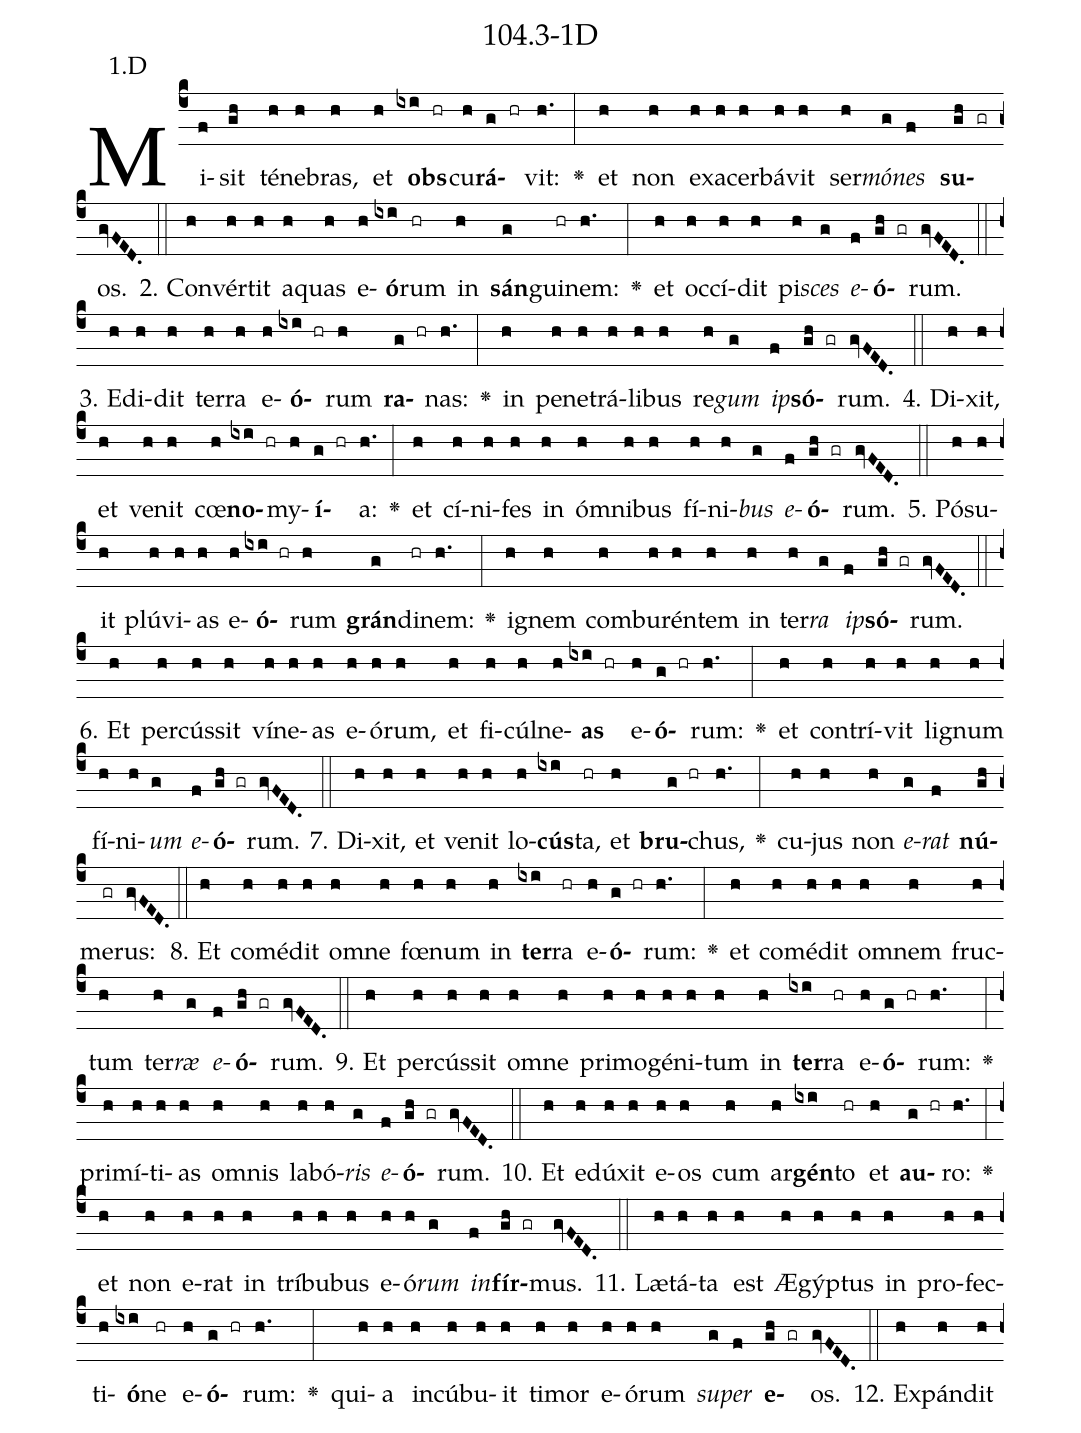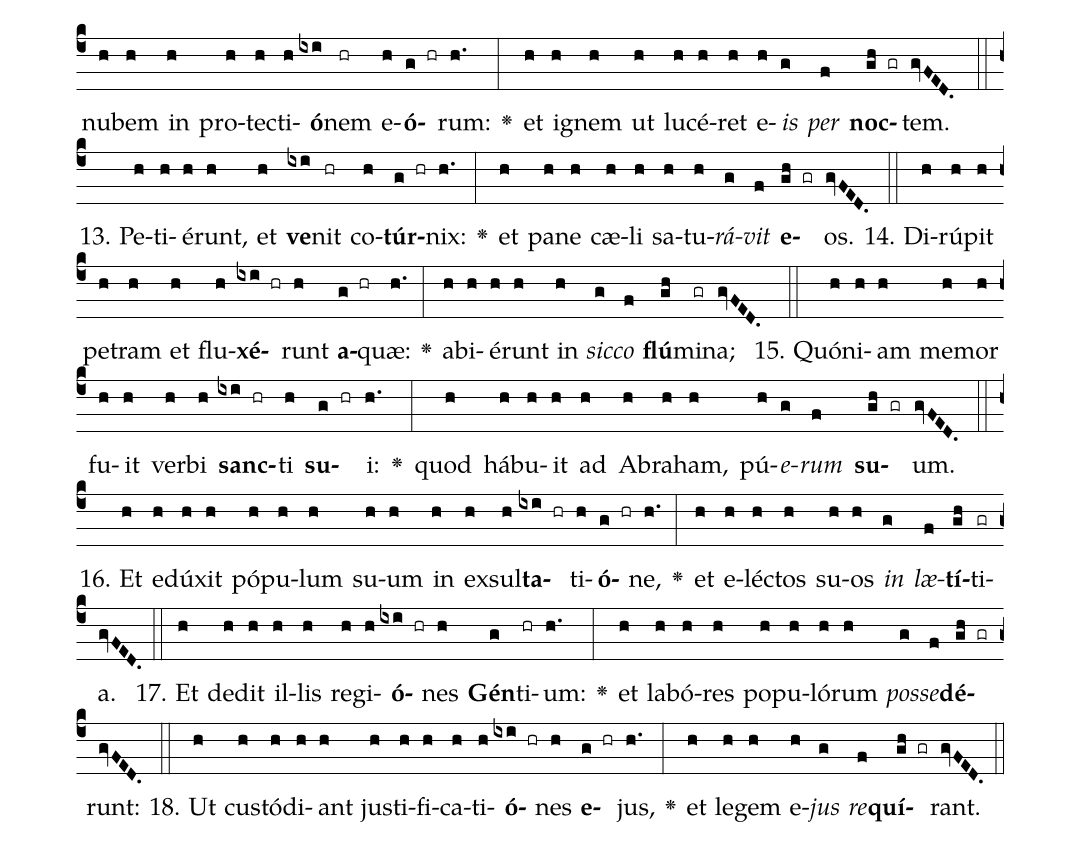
name: 104.3-1D;
annotation: 1.D;
%%
(c4)Mi(f)sit(gh) té(h)ne(h)bras,(h) et(h) <b>obs</b>(ixi hr)cu(h)<b>rá</b>(g hr)vit:(h.) <v>\greheightstar</v>(:) et(h) non(h) ex(h)a(h)cer(h)bá(h)vit(h) ser(h)<i>mó</i>(g)<i>nes</i>(f) <b>su</b>(gh gr)os.(gvFED.) (::)
2. Con(h)vér(h)tit(h) a(h)quas(h) e(h)<b>ó</b>(ixi)rum(hr) in(h) <b>sán</b>(g)gui(hr)nem:(h.) <v>\greheightstar</v>(:) et(h) oc(h)cí(h)dit(h) pi(h)<i>sces</i>(g) <i>e</i>(f)<b>ó</b>(gh gr)rum.(gvFED.) (::)
3. E(h)di(h)dit(h) ter(h)ra(h) e(h)<b>ó</b>(ixi hr)rum(h) <b>ra</b>(g hr)nas:(h.) <v>\greheightstar</v>(:) in(h) pe(h)ne(h)trá(h)li(h)bus(h) re(h)<i>gum</i>(g) <i>ip</i>(f)<b>só</b>(gh gr)rum.(gvFED.) (::)
4. Di(h)xit,(h) et(h) ve(h)nit(h) cœ(h)<b>no</b>(ixi hr)my(h)<b>í</b>(g hr)a:(h.) <v>\greheightstar</v>(:) et(h) cí(h)ni(h)fes(h) in(h) óm(h)ni(h)bus(h) fí(h)ni(h)<i>bus</i>(g) <i>e</i>(f)<b>ó</b>(gh gr)rum.(gvFED.) (::)
5. Pó(h)su(h)it(h) plú(h)vi(h)as(h) e(h)<b>ó</b>(ixi hr)rum(h) <b>grán</b>(g)di(hr)nem:(h.) <v>\greheightstar</v>(:) i(h)gnem(h) com(h)bu(h)rén(h)tem(h) in(h) ter(h)<i>ra</i>(g) <i>ip</i>(f)<b>só</b>(gh gr)rum.(gvFED.) (::)
6. Et(h) per(h)cús(h)sit(h) ví(h)ne(h)as(h) e(h)ó(h)rum,(h) et(h) fi(h)cúl(h)ne(h)<b>as</b>(ixi hr) e(h)<b>ó</b>(g hr)rum:(h.) <v>\greheightstar</v>(:) et(h) con(h)trí(h)vit(h) li(h)gnum(h) fí(h)ni(h)<i>um</i>(g) <i>e</i>(f)<b>ó</b>(gh gr)rum.(gvFED.) (::)
7. Di(h)xit,(h) et(h) ve(h)nit(h) lo(h)<b>cús</b>(ixi)ta,(hr) et(h) <b>bru</b>(g hr)chus,(h.) <v>\greheightstar</v>(:) cu(h)jus(h) non(h) <i>e</i>(g)<i>rat</i>(f) <b>nú</b>(gh)me(gr)rus:(gvFED.) (::)
8. Et(h) com(h)é(h)dit(h) om(h)ne(h) fœ(h)num(h) in(h) <b>ter</b>(ixi)ra(hr) e(h)<b>ó</b>(g hr)rum:(h.) <v>\greheightstar</v>(:) et(h) com(h)é(h)dit(h) om(h)nem(h) fruc(h)tum(h) ter(h)<i>ræ</i>(g) <i>e</i>(f)<b>ó</b>(gh gr)rum.(gvFED.) (::)
9. Et(h) per(h)cús(h)sit(h) om(h)ne(h) pri(h)mo(h)gé(h)ni(h)tum(h) in(h) <b>ter</b>(ixi)ra(hr) e(h)<b>ó</b>(g hr)rum:(h.) <v>\greheightstar</v>(:) pri(h)mí(h)ti(h)as(h) om(h)nis(h) la(h)bó(h)<i>ris</i>(g) <i>e</i>(f)<b>ó</b>(gh gr)rum.(gvFED.) (::)
10. Et(h) e(h)dú(h)xit(h) e(h)os(h) cum(h) ar(h)<b>gén</b>(ixi)to(hr) et(h) <b>au</b>(g hr)ro:(h.) <v>\greheightstar</v>(:) et(h) non(h) e(h)rat(h) in(h) trí(h)bu(h)bus(h) e(h)ó(h)<i>rum</i>(g) <i>in</i>(f)<b>fír</b>(gh gr)mus.(gvFED.) (::)
11. Læ(h)tá(h)ta(h) est(h) Æ(h)gýp(h)tus(h) in(h) pro(h)fec(h)ti(h)<b>ó</b>(ixi)ne(hr) e(h)<b>ó</b>(g hr)rum:(h.) <v>\greheightstar</v>(:) qui(h)a(h) in(h)cú(h)bu(h)it(h) ti(h)mor(h) e(h)ó(h)rum(h) <i>su</i>(g)<i>per</i>(f) <b>e</b>(gh gr)os.(gvFED.) (::)
12. Ex(h)pán(h)dit(h) nu(h)bem(h) in(h) pro(h)tec(h)ti(h)<b>ó</b>(ixi)nem(hr) e(h)<b>ó</b>(g hr)rum:(h.) <v>\greheightstar</v>(:) et(h) i(h)gnem(h) ut(h) lu(h)cé(h)ret(h) e(h)<i>is</i>(g) <i>per</i>(f) <b>noc</b>(gh gr)tem.(gvFED.) (::)
13. Pe(h)ti(h)é(h)runt,(h) et(h) <b>ve</b>(ixi)nit(hr) co(h)<b>túr</b>(g hr)nix:(h.) <v>\greheightstar</v>(:) et(h) pa(h)ne(h) cæ(h)li(h) sa(h)tu(h)<i>rá</i>(g)<i>vit</i>(f) <b>e</b>(gh gr)os.(gvFED.) (::)
14. Di(h)rú(h)pit(h) pe(h)tram(h) et(h) flu(h)<b>xé</b>(ixi hr)runt(h) <b>a</b>(g hr)quæ:(h.) <v>\greheightstar</v>(:) ab(h)i(h)é(h)runt(h) in(h) <i>sic</i>(g)<i>co</i>(f) <b>flú</b>(gh)mi(gr)na;(gvFED.) (::)
15. Quón(h)i(h)am(h) me(h)mor(h) fu(h)it(h) ver(h)bi(h) <b>sanc</b>(ixi hr)ti(h) <b>su</b>(g hr)i:(h.) <v>\greheightstar</v>(:) quod(h) há(h)bu(h)it(h) ad(h) A(h)bra(h)ham,(h) pú(h)<i>e</i>(g)<i>rum</i>(f) <b>su</b>(gh gr)um.(gvFED.) (::)
16. Et(h) e(h)dú(h)xit(h) pó(h)pu(h)lum(h) su(h)um(h) in(h) ex(h)sul(h)<b>ta</b>(ixi hr)ti(h)<b>ó</b>(g hr)ne,(h.) <v>\greheightstar</v>(:) et(h) e(h)léc(h)tos(h) su(h)os(h) <i>in</i>(g) <i>læ</i>(f)<b>tí</b>(gh)ti(gr)a.(gvFED.) (::)
17. Et(h) de(h)dit(h) il(h)lis(h) re(h)gi(h)<b>ó</b>(ixi hr)nes(h) <b>Gén</b>(g)ti(hr)um:(h.) <v>\greheightstar</v>(:) et(h) la(h)bó(h)res(h) po(h)pu(h)ló(h)rum(h) <i>pos</i>(g)<i>se</i>(f)<b>dé</b>(gh gr)runt:(gvFED.) (::)
18. Ut(h) cus(h)tó(h)di(h)ant(h) jus(h)ti(h)fi(h)ca(h)ti(h)<b>ó</b>(ixi hr)nes(h) <b>e</b>(g hr)jus,(h.) <v>\greheightstar</v>(:) et(h) le(h)gem(h) e(h)<i>jus</i>(g) <i>re</i>(f)<b>quí</b>(gh gr)rant.(gvFED.) (::)
